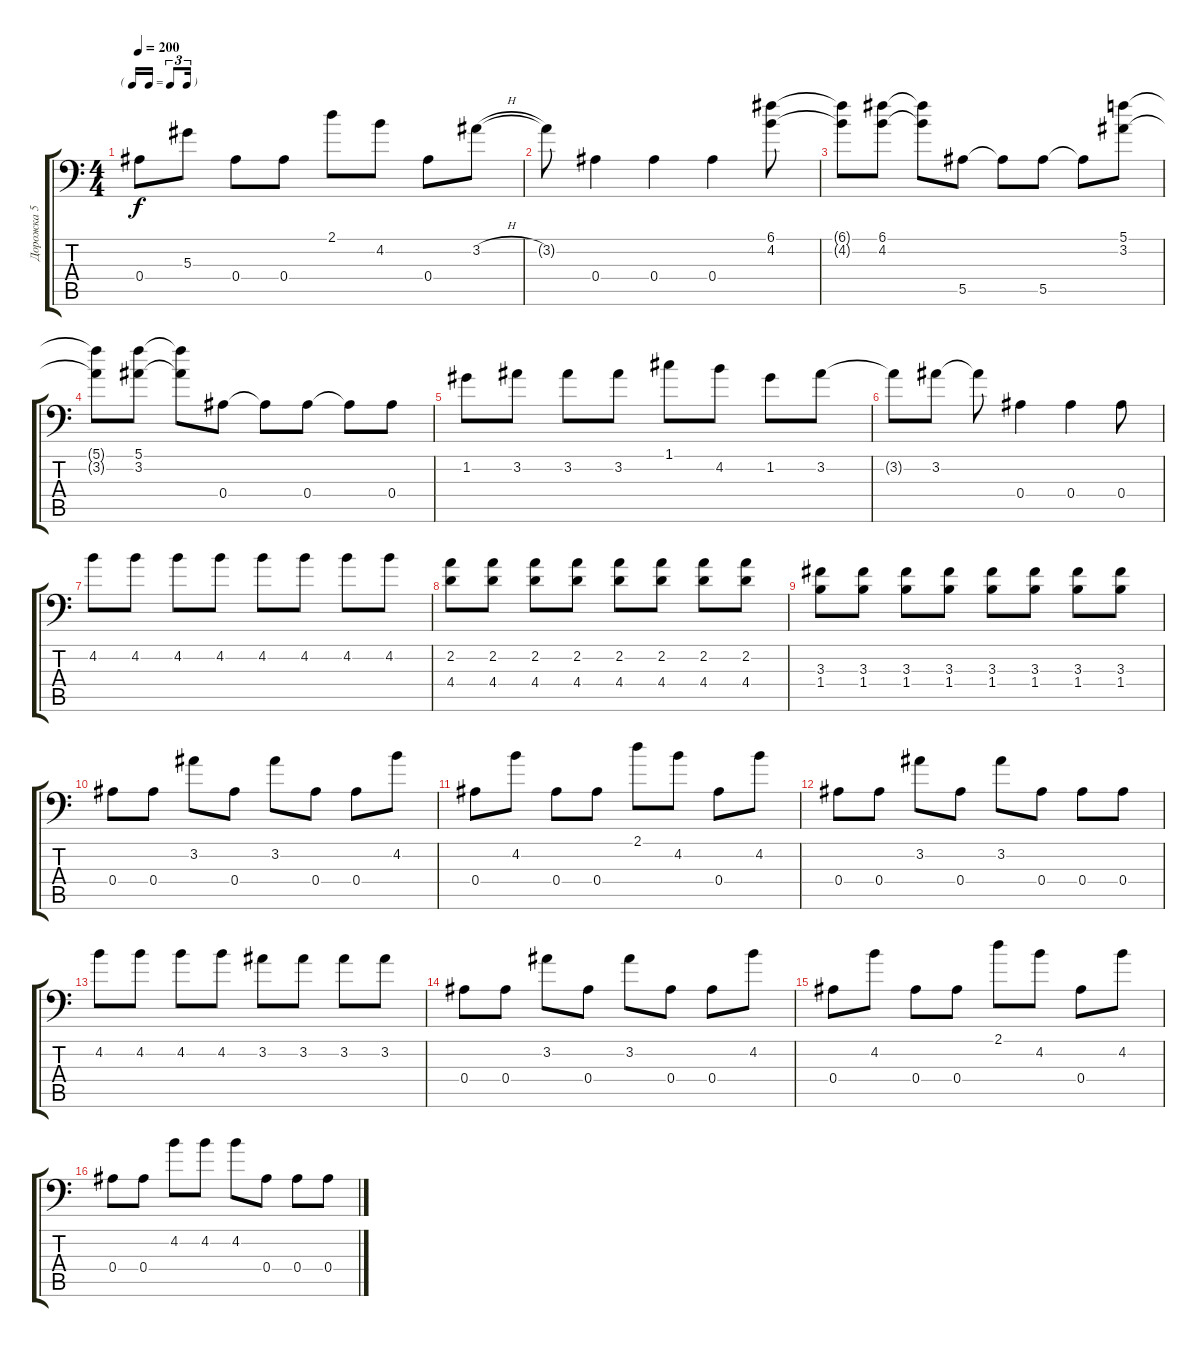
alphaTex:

\track ("Дорожка 5" "Дорожка 5") {solo instrument acousticguitarsteel}
\staff {score tabs}
\tuning (C4 G3 Eb3 Bb2 F2 Bb1) {hide}
\ts (4 4)
\tf triplet16th
\tempo 200
\clef f4
\ks c
0.4.8{dy f} 5.3.8 0.4.8 0.4.8 2.1.8 4.2.8 0.4.8 3.2{h}.8 |
3.2{t}.8 0.4.4 0.4.4 0.4.4 (6.1 4.2).8 |
(6.1{t} 4.2{t}).8 (6.1 4.2).8 (6.1{t} 4.2{t}).8 5.5.8 5.5{t}.8 5.5.8 5.5{t}.8 (5.1 3.2).8 |
(5.1{t} 3.2{t}).8 (5.1 3.2).8 (5.1{t} 3.2{t}).8 0.4.8 0.4{t}.8 0.4.8 0.4{t}.8 0.4.8 |
1.2.8 3.2.8 3.2.8 3.2.8 1.1.8 4.2.8 1.2.8 3.2.8 |
3.2{t}.8 3.2.8 3.2{t}.8 0.4.4 0.4.4 0.4.8 |
4.2.8 4.2.8 4.2.8 4.2.8 4.2.8 4.2.8 4.2.8 4.2.8 |
(2.2 4.4).8 (2.2 4.4).8 (2.2 4.4).8 (2.2 4.4).8 (2.2 4.4).8 (2.2 4.4).8 (2.2 4.4).8 (2.2 4.4).8 |
(3.3 1.4).8 (3.3 1.4).8 (3.3 1.4).8 (3.3 1.4).8 (3.3 1.4).8 (3.3 1.4).8 (3.3 1.4).8 (3.3 1.4).8 |
0.4.8 0.4.8 3.2.8 0.4.8 3.2.8 0.4.8 0.4.8 4.2.8 |
0.4.8 4.2.8 0.4.8 0.4.8 2.1.8 4.2.8 0.4.8 4.2.8 |
0.4.8 0.4.8 3.2.8 0.4.8 3.2.8 0.4.8 0.4.8 0.4.8 |
4.2.8 4.2.8 4.2.8 4.2.8 3.2.8 3.2.8 3.2.8 3.2.8 |
0.4.8 0.4.8 3.2.8 0.4.8 3.2.8 0.4.8 0.4.8 4.2.8 |
0.4.8 4.2.8 0.4.8 0.4.8 2.1.8 4.2.8 0.4.8 4.2.8 |
0.4.8 0.4.8 4.2.8 4.2.8 4.2.8 0.4.8 0.4.8 0.4.8
